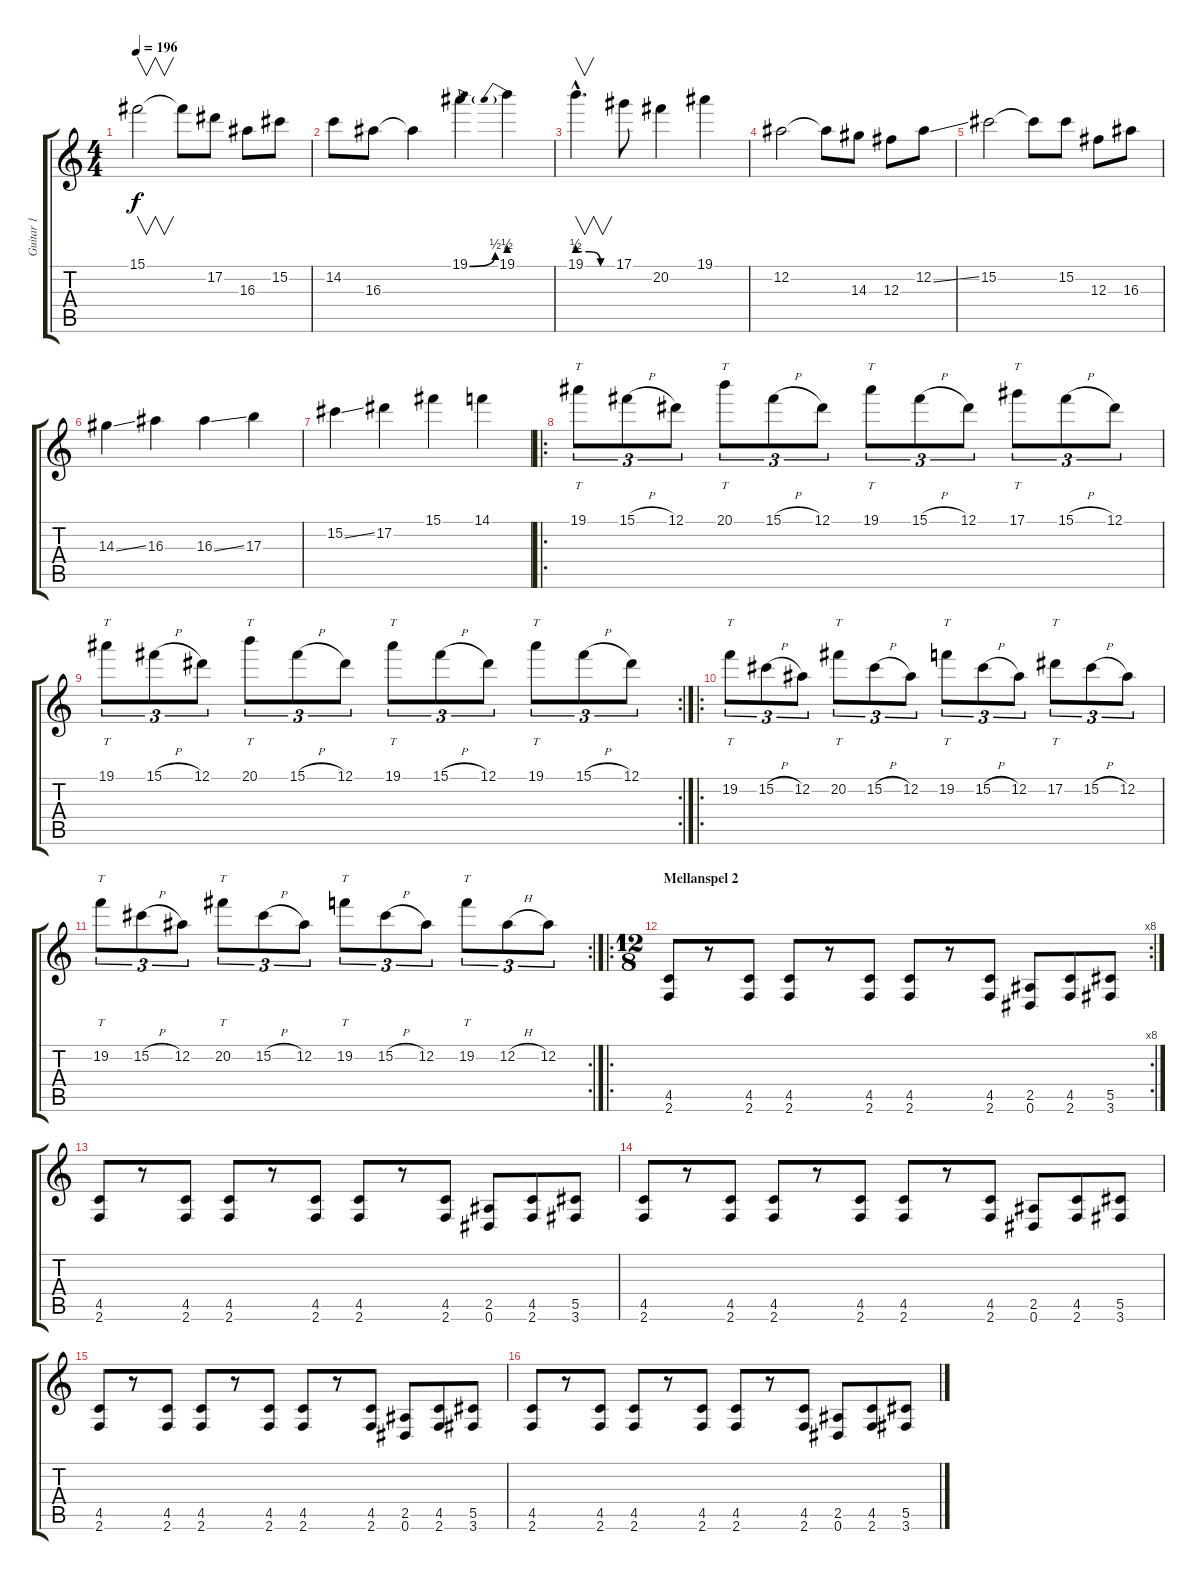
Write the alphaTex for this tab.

\track ("Guitar 1" "Guitar 1") {instrument distortionguitar}
\staff {score tabs}
\tuning (Eb4 Bb3 Gb3 Db3 Ab2 Eb2) {hide}
\ts (4 4)
\tempo 196
\clef g2
\ks c
15.1.2{v dy f} 15.1{t}.8 17.2.8 16.3.8 15.2.8 |
14.2.8 16.3.8 16.3{t}.4 19.1{be (bend 0 0 60 2)}.4 19.1{be (prebend 0 2 60 2)}.4 |
19.1{be (custom 0 2 20 2 40 0 60 0) hac}.4{v d} 17.1.8 20.2.4 19.1.4 |
12.2.2 12.2{t}.8 14.3.8 12.3.8 12.2{ss}.8 |
15.2.2 15.2{t}.8 15.2.8 12.3.8 16.3.8 |
14.3{ss}.4 16.3.4 16.3{ss}.4 17.3.4 |
15.2{ss}.4 17.2.4 15.1.4 14.1.4 |
\ro
19.1.8{tt tu (3 2)} 15.1{h}.8{tu (3 2)} 12.1.8{tu (3 2)} 20.1.8{tt tu (3 2)} 15.1{h}.8{tu (3 2)} 12.1.8{tu (3 2)} 19.1.8{tt tu (3 2)} 15.1{h}.8{tu (3 2)} 12.1.8{tu (3 2)} 17.1.8{tt tu (3 2)} 15.1{h}.8{tu (3 2)} 12.1.8{tu (3 2)} |
\rc 2
19.1.8{tt tu (3 2)} 15.1{h}.8{tu (3 2)} 12.1.8{tu (3 2)} 20.1.8{tt tu (3 2)} 15.1{h}.8{tu (3 2)} 12.1.8{tu (3 2)} 19.1.8{tt tu (3 2)} 15.1{h}.8{tu (3 2)} 12.1.8{tu (3 2)} 19.1.8{tt tu (3 2)} 15.1{h}.8{tu (3 2)} 12.1.8{tu (3 2)} |
\ro
19.2.8{tt tu (3 2)} 15.2{h}.8{tu (3 2)} 12.2.8{tu (3 2)} 20.2.8{tt tu (3 2)} 15.2{h}.8{tu (3 2)} 12.2.8{tu (3 2)} 19.2.8{tt tu (3 2)} 15.2{h}.8{tu (3 2)} 12.2.8{tu (3 2)} 17.2.8{tt tu (3 2)} 15.2{h}.8{tu (3 2)} 12.2.8{tu (3 2)} |
\rc 2
19.2.8{tt tu (3 2)} 15.2{h}.8{tu (3 2)} 12.2.8{tu (3 2)} 20.2.8{tt tu (3 2)} 15.2{h}.8{tu (3 2)} 12.2.8{tu (3 2)} 19.2.8{tt tu (3 2)} 15.2{h}.8{tu (3 2)} 12.2.8{tu (3 2)} 19.2.8{tt tu (3 2)} 12.2{h}.8{tu (3 2)} 12.2.8{tu (3 2)} |
\ro
\rc 8
\ts (12 8)
\section ("" "Mellanspel 2")
(4.5 2.6).8 r.8 (4.5 2.6).8 (4.5 2.6).8 r.8 (4.5 2.6).8 (4.5 2.6).8 r.8 (4.5 2.6).8 (2.5 0.6).8 (4.5 2.6).8 (5.5 3.6).8 |
(4.5 2.6).8 r.8 (4.5 2.6).8 (4.5 2.6).8 r.8 (4.5 2.6).8 (4.5 2.6).8 r.8 (4.5 2.6).8 (2.5 0.6).8 (4.5 2.6).8 (5.5 3.6).8 |
(4.5 2.6).8 r.8 (4.5 2.6).8 (4.5 2.6).8 r.8 (4.5 2.6).8 (4.5 2.6).8 r.8 (4.5 2.6).8 (2.5 0.6).8 (4.5 2.6).8 (5.5 3.6).8 |
(4.5 2.6).8 r.8 (4.5 2.6).8 (4.5 2.6).8 r.8 (4.5 2.6).8 (4.5 2.6).8 r.8 (4.5 2.6).8 (2.5 0.6).8 (4.5 2.6).8 (5.5 3.6).8 |
(4.5 2.6).8 r.8 (4.5 2.6).8 (4.5 2.6).8 r.8 (4.5 2.6).8 (4.5 2.6).8 r.8 (4.5 2.6).8 (2.5 0.6).8 (4.5 2.6).8 (5.5 3.6).8
